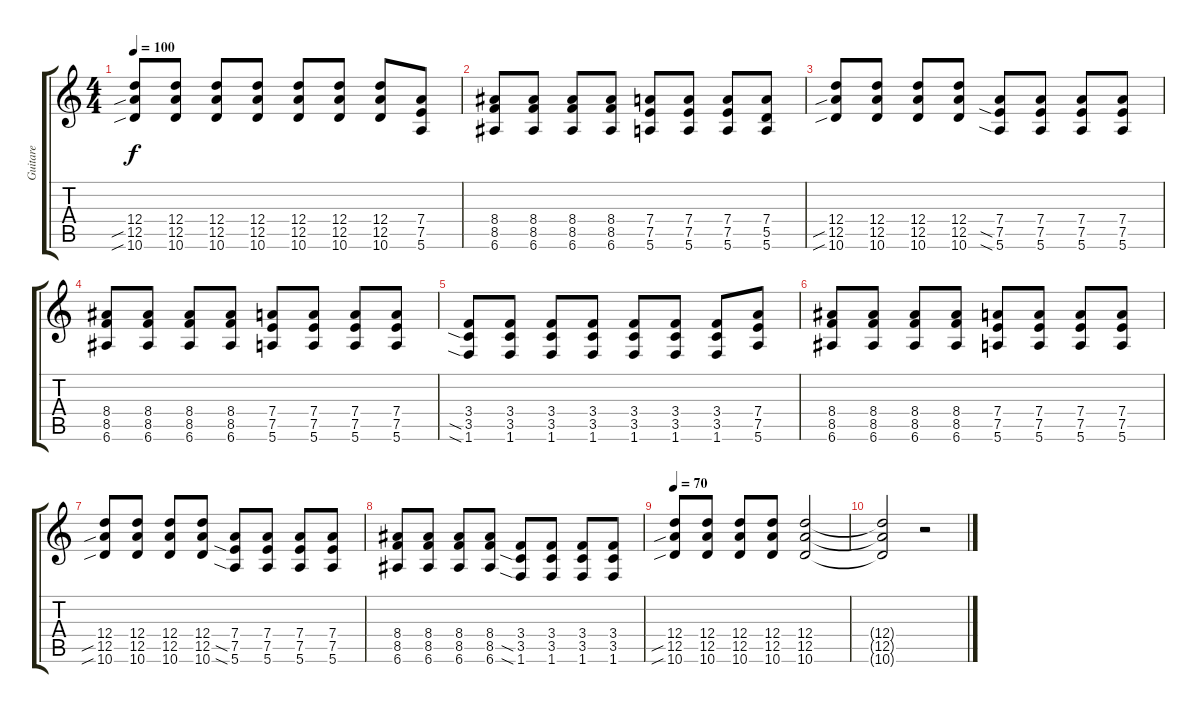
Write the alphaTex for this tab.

\track ("Guitare" "Guitare") {instrument distortionguitar}
\staff {score tabs}
\tuning (E4 B3 G3 D3 A2 E2) {hide}
\ts (4 4)
\tempo 100
\clef g2
\ks c
(12.4 12.5{sib} 10.6{sib}).8{dy f} (12.4 12.5 10.6).8 (12.4 12.5 10.6).8 (12.4 12.5 10.6).8 (12.4 12.5 10.6).8 (12.4 12.5 10.6).8 (12.4 12.5 10.6).8 (7.4 7.5 5.6).8 |
(8.4 8.5 6.6).8 (8.4 8.5 6.6).8 (8.4 8.5 6.6).8 (8.4 8.5 6.6).8 (7.4 7.5 5.6).8 (7.4 7.5 5.6).8 (7.4 7.5 5.6).8 (7.4 5.5 5.6).8 |
(12.4 12.5{sib} 10.6{sib}).8 (12.4 12.5 10.6).8 (12.4 12.5 10.6).8 (12.4 12.5 10.6).8 (7.4 7.5{sia} 5.6{sia}).8 (7.4 7.5 5.6).8 (7.4 7.5 5.6).8 (7.4 7.5 5.6).8 |
(8.4 8.5 6.6).8 (8.4 8.5 6.6).8 (8.4 8.5 6.6).8 (8.4 8.5 6.6).8 (7.4 7.5 5.6).8 (7.4 7.5 5.6).8 (7.4 7.5 5.6).8 (7.4 7.5 5.6).8 |
(3.4 3.5{sia} 1.6{sia}).8 (3.4 3.5 1.6).8 (3.4 3.5 1.6).8 (3.4 3.5 1.6).8 (3.4 3.5 1.6).8 (3.4 3.5 1.6).8 (3.4 3.5 1.6).8 (7.4 7.5 5.6).8 |
(8.4 8.5 6.6).8 (8.4 8.5 6.6).8 (8.4 8.5 6.6).8 (8.4 8.5 6.6).8 (7.4 7.5 5.6).8 (7.4 7.5 5.6).8 (7.4 7.5 5.6).8 (7.4 7.5 5.6).8 |
(12.4 12.5{sib} 10.6{sib}).8 (12.4 12.5 10.6).8 (12.4 12.5 10.6).8 (12.4 12.5 10.6).8 (7.4 7.5{sia} 5.6{sia}).8 (7.4 7.5 5.6).8 (7.4 7.5 5.6).8 (7.4 7.5 5.6).8 |
(8.4 8.5 6.6).8 (8.4 8.5 6.6).8 (8.4 8.5 6.6).8 (8.4 8.5 6.6).8 (3.4 3.5{sia} 1.6{sia}).8 (3.4 3.5 1.6).8 (3.4 3.5 1.6).8 (3.4 3.5 1.6).8 |
\tempo 70
(12.4 12.5{sib} 10.6{sib}).8 (12.4 12.5 10.6).8 (12.4 12.5 10.6).8 (12.4 12.5 10.6).8 (12.4 12.5 10.6).2 |
(12.4{t} 12.5{t} 10.6{t}).2 r.2
